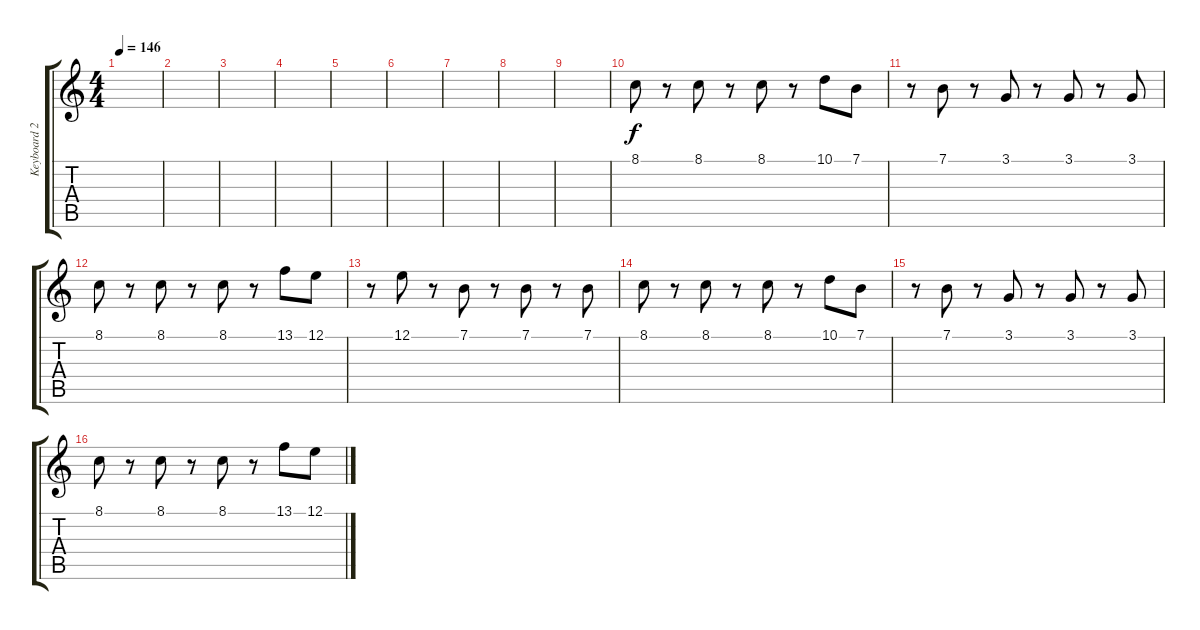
\track ("Keyboard 2" "Keyboard 2") {instrument tremolostrings}
\staff {score tabs}
\tuning (E4 B3 G3 D3 A2 E2) {hide}
\ts (4 4)
\tempo 146
\clef g2
\ks c
|
|
|
|
|
|
|
|
|
8.1.8 r.8 8.1.8 r.8 8.1.8 r.8 10.1.8 7.1.8 |
r.8 7.1.8 r.8 3.1.8 r.8 3.1.8 r.8 3.1.8 |
8.1.8 r.8 8.1.8 r.8 8.1.8 r.8 13.1.8 12.1.8 |
r.8 12.1.8 r.8 7.1.8 r.8 7.1.8 r.8 7.1.8 |
8.1.8 r.8 8.1.8 r.8 8.1.8 r.8 10.1.8 7.1.8 |
r.8 7.1.8 r.8 3.1.8 r.8 3.1.8 r.8 3.1.8 |
8.1.8 r.8 8.1.8 r.8 8.1.8 r.8 13.1.8 12.1.8
